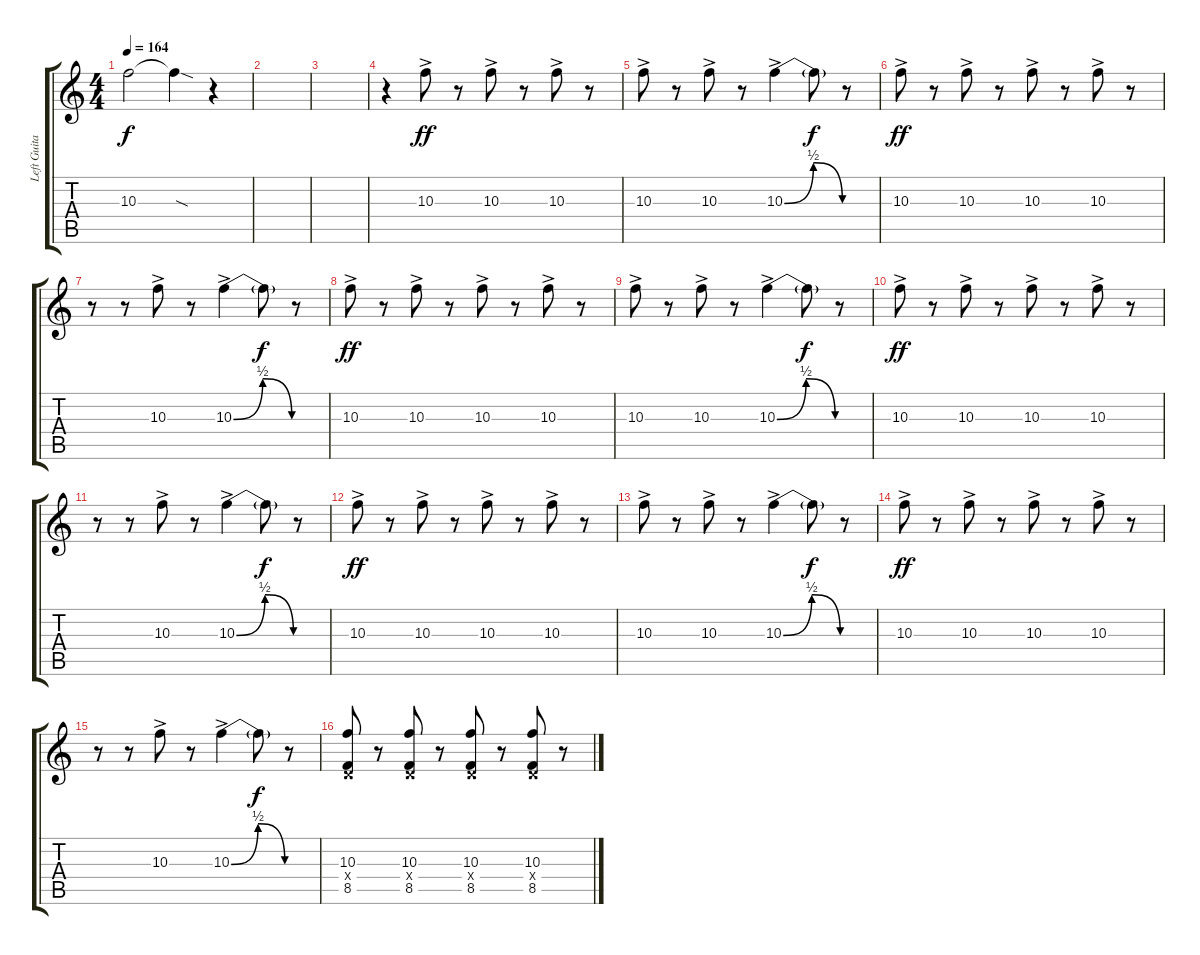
\track ("Left Guitar" "Left Guita") {instrument overdrivenguitar bank 255}
\staff {score tabs}
\tuning (E4 B3 G3 D3 A2 E2) {hide}
\ts (4 4)
\tempo 164
\clef g2
\ks c
10.3{t}.2{dy f} 10.3{sod t}.4 r.4 |
|
|
r.4 10.3{ac}.8{dy ff} r.8 10.3{ac}.8 r.8 10.3{ac}.8 r.8 |
10.3{ac}.8 r.8 10.3{ac}.8 r.8 10.3{be (bendrelease 0 0 15 2 30 2 60 0) ac}.4 10.3{t}.8{dy f} r.8 |
10.3{ac}.8{dy ff} r.8 10.3{ac}.8 r.8 10.3{ac}.8 r.8 10.3{ac}.8 r.8 |
r.8 r.8 10.3{ac}.8 r.8 10.3{be (bendrelease 0 0 15 2 30 2 60 0) ac}.4 10.3{t}.8{dy f} r.8 |
10.3{ac}.8{dy ff} r.8 10.3{ac}.8 r.8 10.3{ac}.8 r.8 10.3{ac}.8 r.8 |
10.3{ac}.8 r.8 10.3{ac}.8 r.8 10.3{be (bendrelease 0 0 15 2 30 2 60 0) ac}.4 10.3{t}.8{dy f} r.8 |
10.3{ac}.8{dy ff} r.8 10.3{ac}.8 r.8 10.3{ac}.8 r.8 10.3{ac}.8 r.8 |
r.8 r.8 10.3{ac}.8 r.8 10.3{be (bendrelease 0 0 15 2 30 2 60 0) ac}.4 10.3{t}.8{dy f} r.8 |
10.3{ac}.8{dy ff} r.8 10.3{ac}.8 r.8 10.3{ac}.8 r.8 10.3{ac}.8 r.8 |
10.3{ac}.8 r.8 10.3{ac}.8 r.8 10.3{be (bendrelease 0 0 15 2 30 2 60 0) ac}.4 10.3{t}.8{dy f} r.8 |
10.3{ac}.8{dy ff} r.8 10.3{ac}.8 r.8 10.3{ac}.8 r.8 10.3{ac}.8 r.8 |
r.8 r.8 10.3{ac}.8 r.8 10.3{be (bendrelease 0 0 15 2 30 2 60 0) ac}.4 10.3{t}.8{dy f} r.8 |
(10.3 0.4{x} 8.5).8 r.8 (10.3 0.4{x} 8.5).8 r.8 (10.3 0.4{x} 8.5).8 r.8 (10.3 0.4{x} 8.5).8 r.8
